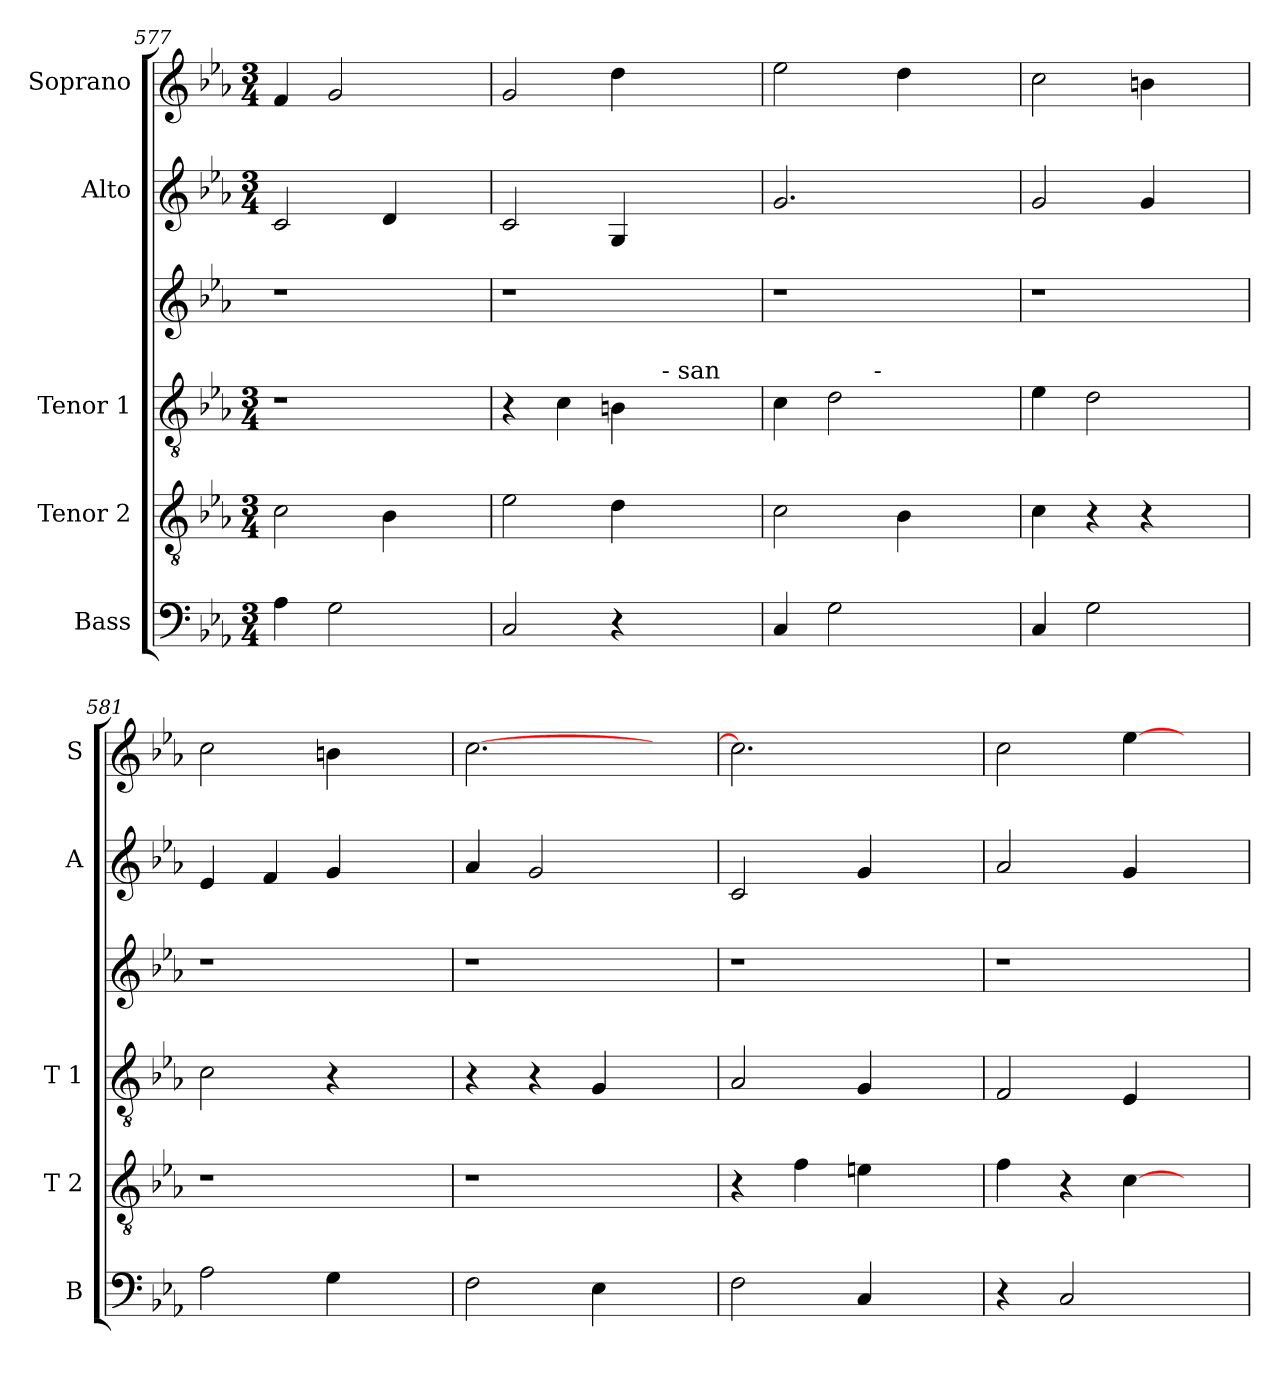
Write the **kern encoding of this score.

**kern	**kern	**kern	**kern	**kern	**kern
*part6	*part5	*part4	*part3	*part2	*part1
*staff6	*staff5	*staff4	*staff3	*staff2	*staff1
*I"Bass	*I"Tenor 2	*I"Tenor 1	*	*I"Alto	*I"Soprano
*I'B	*I'T 2	*I'T 1	*	*I'A	*I'S
*clefF4	*clefGv2	*clefGv2	*clefG2	*clefG2	*clefG2
*k[b-e-a-]	*k[b-e-a-]	*k[b-e-a-]	*k[b-e-a-]	*k[b-e-a-]	*k[b-e-a-]
*E-:	*E-:	*E-:	*E-:	*E-:	*E-:
*M3/4	*M3/4	*M3/4	*	*M3/4	*M3/4
=577	=577	=577	=577	=577	=577
!	!	!LO:N:vis=1	!	!	!
4A-\	2c\	2.r	1r	2c/	4f/
2G\	.	.	.	.	2g/
.	4B-\	.	.	4d/	.
4ryy	4ryy	4ryy	.	4ryy	4ryy
!!LO:LB:g=z
=578	=578	=578	=578	=578	=578
*	*	*^	*	*	*
2C/	2e-\	4r	2ryy	1r	2c/	2g/
.	.	4c\	.	.	.	.
4r	4d\	4Bn\	8ryy	.	4G</	4dd\
.	.	.	32ryy	.	.	.
!	!	!	!LO:TX:a:t=- san	!	!	!
.	.	.	4ryy	.	.	.
4ryy	4ryy	4ryy	.	.	4ryy	4ryy
.	.	.	16.ryy	.	.	.
=579	=579	=579	=579	=579	=579	=579
4C/	2c\	4c\	4..ryy	1r	2.g/	2ee-\
2G\	.	2d\	.	.	.	.
!	!	!	!LO:TX:a:t=-	!	!	!
.	.	.	2ryy	.	.	.
.	4B-\	.	.	.	.	4dd\
4ryy	4ryy	4ryy	.	.	4ryy	4ryy
.	.	.	16ryy	.	.	.
*	*	*v	*v	*	*	*
=580	=580	=580	=580	=580	=580
4C/	4c\	4e-\	1r	2g/	2cc\
2G\	4r	2d\	.	.	.
.	4r	.	.	4g/	4bn\
4ryy	4ryy	4ryy	.	4ryy	4ryy
=581	=581	=581	=581	=581	=581
!	!LO:N:vis=1	!	!	!	!
2A-\	2.r	2c\	1r	4e-/	2cc\
.	.	.	.	4f/	.
4G\	.	4r	.	4g/	4bn\
4ryy	4ryy	4ryy	.	4ryy	4ryy
=582	=582	=582	=582	=582	=582
!	!LO:N:vis=1	!	!	!	!
2F\	2.r	4r	1r	4a-/	[>2.cc\
.	.	4r	.	2g/	.
4E-\	.	4G/	.	.	.
4ryy	4ryy	4ryy	.	4ryy	4ryy
=583	=583	=583	=583	=583	=583
2F\	4r	2A-/	1r	2c/	2.cc\]
.	4f\	.	.	.	.
4C/	4en\	4G/	.	4g/	.
4ryy	4ryy	4ryy	.	4ryy	4ryy
=584	=584	=584	=584	=584	=584
4r	4f\	2F/	1r	2a-/	2cc\
2C/	4r	.	.	.	.
.	[>4c\	4E-/	.	4g/	[>4ee-\
4ryy	4ryy	4ryy	.	4ryy	4ryy
=	=	=	=	=	=
*-	*-	*-	*-	*-	*-
